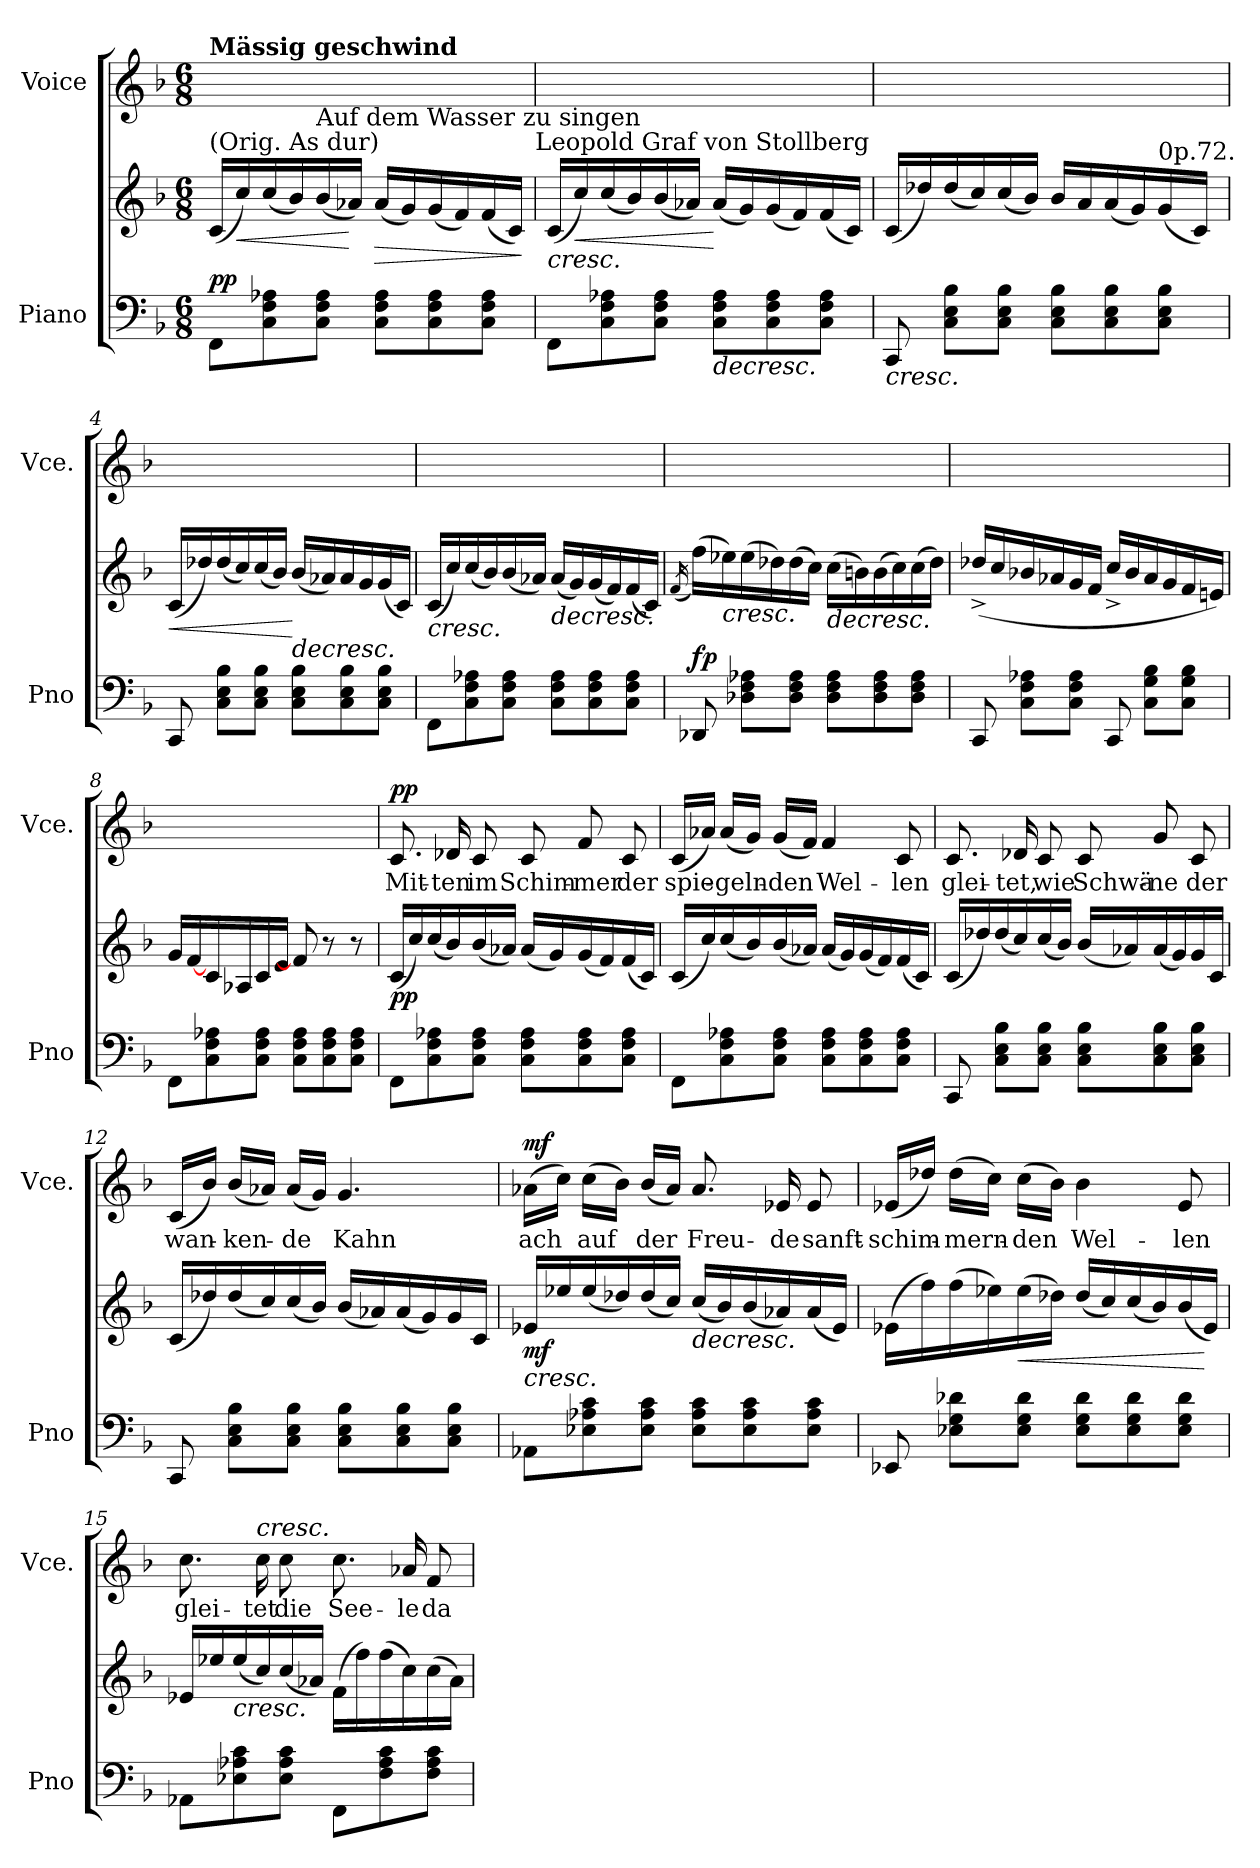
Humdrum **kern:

**kern	**kern	**dynam	**kern	**text	**dynam
*part2	*part2	*part2	*part1	*part1	*part1
*staff3	*staff2	*staff2/3	*staff1	*staff1	*staff1
*I"Piano	*	*	*I"Voice	*	*
*I'Pno	*	*	*I'Vce.	*	*
*clefF4	*clefG2	*	*clefG2	*	*
*k[b-]	*k[b-]	*	*k[b-]	*	*
*M6/8	*M6/8	*	*M6/8	*	*
*MM60	*MM60	*	*MM60	*	*
=1	=1	=1	=1	=1	=1
!	!	!	!LO:TX:B:t=Mässig geschwind	!	!
!	!LO:TX:a:t=(Orig. As dur)	!	!	!	!
!	!	!LO:DY:a=2	!	!	!
8FF\L	(<16c/LL	pp	2.ryy	.	.
!	!	!LO:HP:b	!	!	!
.	16cc/)	<	.	.	.
8C\ 8F\ 8A-X\	(<16cc/	.	.	.	.
.	16b-/)	.	.	.	.
!	!LO:TX:a:t=Auf dem Wasser zu singen	!	!	!	!
8C\ 8F\ 8A-\J	(<16b-/	.	.	.	.
.	16a-X/JJ)	[	.	.	.
!	!	!LO:HP:b	!	!	!
8C\ 8F\ 8A-\L	(<16a-/LL	>	.	.	.
.	16g/)	.	.	.	.
8C\ 8F\ 8A-\	(<16g/	.	.	.	.
.	16f/)	.	.	.	.
8C\ 8F\ 8A-\J	(<16f/	.	.	.	.
.	16c/JJ)	.	.	.	.
.	.	]	.	.	.
!	!LO:TX:a:t=Leopold Graf von Stollberg	!	!	!	!
=2	=2	=2	=2	=2	=2
!	!	!LO:HP:b	!	!	!
8FF\L	(<16c/LL	<	2.ryy	.	.
!	!	!LO:HP:b	!	!	!
.	16cc/)	<	.	.	.
8C\ 8F\ 8A-X\	(<16cc/	.	.	.	.
.	16b-/)	.	.	.	.
8C\ 8F\ 8A-\J	(<16b-/	.	.	.	.
.	16a-X/JJ)	.	.	.	.
!	!	!LO:HP:b=2	!	!	!
8C\ 8F\ 8A-\L	(<16a-/LL	> [	.	.	.
.	16g/)	.	.	.	.
8C\ 8F\ 8A-\	(<16g/	.	.	.	.
.	16f/)	.	.	.	.
8C\ 8F\ 8A-\J	(<16f/	.	.	.	.
.	16c/JJ)	.	.	.	.
.	.	[	.	.	.
=3	=3	=3	=3	=3	=3
!	!	!LO:HP:b=2	!	!	!
8CC/	(<16c/LL	<	2.ryy	.	.
.	16dd-X/)	.	.	.	.
8C\ 8E\ 8B-\L	(<16dd-/	.	.	.	.
.	16cc/)	.	.	.	.
8C\ 8E\ 8B-\J	(<16cc/	.	.	.	.
.	16b-/JJ)	.	.	.	.
8C\ 8E\ 8B-\L	16b-/LL	] ]	.	.	.
.	16a/	.	.	.	.
8C\ 8E\ 8B-\	(<16a/	.	.	.	.
.	16g/)	.	.	.	.
!	!LO:TX:a:t=0p.72.	!	!	!	!
8C\ 8E\ 8B-\J	(<16g/	.	.	.	.
.	16c/JJ)	.	.	.	.
.	.	]	.	.	.
!!LO:LB:g=z
=4	=4	=4	=4	=4	=4
!	!	!LO:HP:b	!	!	!
8CC/	(<16c/LL	<	2.ryy	.	.
.	16dd-X/)	.	.	.	.
8C\ 8E\ 8B-\L	(<16dd-/	.	.	.	.
.	16cc/)	.	.	.	.
8C\ 8E\ 8B-\J	(<16cc/	.	.	.	.
.	16b-/JJ)	.	.	.	.
!	!	!LO:HP:n=1:b	!	!	!
8C\ 8E\ 8B-\L	(<16b-/LL	[ >	.	.	.
.	16a-X/)	.	.	.	.
8C\ 8E\ 8B-\	16a-/	.	.	.	.
.	16g/	.	.	.	.
8C\ 8E\ 8B-\J	(<16g/	.	.	.	.
.	16c/JJ)	.	.	.	.
.	.	[	.	.	.
=5	=5	=5	=5	=5	=5
!	!	!LO:HP:b	!	!	!
8FF\L	(<16c/LL	<	2.ryy	.	.
.	16cc/)	.	.	.	.
8C\ 8F\ 8A-X\	(<16cc/	.	.	.	.
.	16b-/)	.	.	.	.
8C\ 8F\ 8A-\J	(<16b-/	.	.	.	.
.	16a-X/JJ)	]	.	.	.
!	!	!LO:HP:b	!	!	!
8C\ 8F\ 8A-\L	(<16a-/LL	>	.	.	.
.	16g/)	.	.	.	.
8C\ 8F\ 8A-\	(<16g/	.	.	.	.
.	16f/)	.	.	.	.
8C\ 8F\ 8A-\J	(<16f/	.	.	.	.
.	16c/JJ)	.	.	.	.
.	.	[	.	.	.
=6	=6	=6	=6	=6	=6
.	(>16qf/	.	.	.	.
!	!	!LO:DY:a=2	!	!	!
8DD-X/	(>16ff\LL)	fp	2.ryy	.	.
!	!	!LO:HP:b	!	!	!
.	16ee-X\)	<	.	.	.
8D-X\ 8F\ 8A-X\L	(>16ee-\	.	.	.	.
.	16dd-X\)	.	.	.	.
8D-\ 8F\ 8A-\J	(>16dd-\	.	.	.	.
.	16cc\JJ)	]	.	.	.
!	!	!LO:HP:b	!	!	!
8D-\ 8F\ 8A-\L	(>16cc\LL	>	.	.	.
.	16bn\)	.	.	.	.
8D-\ 8F\ 8A-\	(>16b\	.	.	.	.
.	16cc\)	.	.	.	.
8D-\ 8F\ 8A-\J	(>16cc\	.	.	.	.
.	16dd-\JJ)	[	.	.	.
!!LO:LB:g=z
=7	=7	=7	=7	=7	=7
8CC/	(<16dd-X^/LL	.	2.ryy	.	.
.	16cc/	.	.	.	.
8C\ 8F\ 8A-X\L	16b-X/	.	.	.	.
.	16a-X/	.	.	.	.
8C\ 8F\ 8A-\J	16g/	.	.	.	.
.	16f/JJ	.	.	.	.
8CC/	16cc^/LL	.	.	.	.
.	16b-/	.	.	.	.
8C\ 8G\ 8B-\L	16a-/	.	.	.	.
.	16g/	.	.	.	.
8C\ 8G\ 8B-\J	16f/	.	.	.	.
.	16en/JJ)	.	.	.	.
=8	=8	=8	=8	=8	=8
8FF\L	16g/LL	.	2.ryy	.	.
.	[16f/	.	.	.	.
8C\ 8F\ 8A-X\	16c/	.	.	.	.
.	16A-X/	.	.	.	.
8C\ 8F\ 8A-\J	16c/	.	.	.	.
.	16e/JJ	.	.	.	.
8C\ 8F\ 8A-\L	8f/]	.	.	.	.
8C\ 8F\ 8A-\	8r	.	.	.	.
8C\ 8F\ 8A-\J	8r	.	.	.	.
=9	=9	=9	=9	=9	=9
!	!	!LO:DY:b	!	!LO:LY:b	!LO:DY:a
8FF\L	(<16c/LL	pp	8.c/	Mit-	pp
.	16cc/)	.	.	.	.
8C\ 8F\ 8A-X\	(<16cc/	.	.	.	.
!	!	!	!	!LO:LY:b	!
.	16b-/)	.	16d-X/	-ten	.
!	!	!	!	!LO:LY:b	!
8C\ 8F\ 8A-\J	(<16b-/	.	8c/	im	.
.	16a-X/JJ)	.	.	.	.
!	!	!	!	!LO:LY:b	!
8C\ 8F\ 8A-\L	(<16a-/LL	.	8c/	Schim-	.
.	16g/)	.	.	.	.
!	!	!	!	!LO:LY:b	!
8C\ 8F\ 8A-\	(<16g/	.	8f/	-mer	.
.	16f/)	.	.	.	.
!	!	!	!	!LO:LY:b	!
8C\ 8F\ 8A-\J	(<16f/	.	8c/	der	.
.	16c/JJ)	.	.	.	.
!!LO:PB:g=z
=10	=10	=10	=10	=10	=10
!	!	!	!	!LO:LY:b	!
8FF\L	(<16c/LL	.	(<16c/LL	spie-	.
.	16cc/)	.	16a-X/JJ)	.	.
!	!	!	!	!LO:LY:b	!
8C\ 8F\ 8A-X\	(<16cc/	.	(<16a-/LL	-geln-	.
.	16b-/)	.	16g/JJ)	.	.
!	!	!	!	!LO:LY:b	!
8C\ 8F\ 8A-\J	(<16b-/	.	(<16g/LL	-den	.
.	16a-X/JJ)	.	16f/JJ)	.	.
!	!	!	!	!LO:LY:b	!
8C\ 8F\ 8A-\L	(<16a-/LL	.	4f/	Wel-	.
.	16g/)	.	.	.	.
8C\ 8F\ 8A-\	(<16g/	.	.	.	.
.	16f/)	.	.	.	.
!	!	!	!	!LO:LY:b	!
8C\ 8F\ 8A-\J	(<16f/	.	8c/	-len	.
.	16c/JJ)	.	.	.	.
=11	=11	=11	=11	=11	=11
!	!	!	!	!LO:LY:b	!
8CC/	(<16c/LL	.	8.c/	glei-	.
.	16dd-X/)	.	.	.	.
8C\ 8E\ 8B-\L	(<16dd-/	.	.	.	.
!	!	!	!	!LO:LY:b	!
.	16cc/)	.	16d-X/	-tet,	.
!	!	!	!	!LO:LY:b	!
8C\ 8E\ 8B-\J	(<16cc/	.	8c/	wie	.
.	16b-/JJ)	.	.	.	.
!	!	!	!	!LO:LY:b	!
8C\ 8E\ 8B-\L	(<16b-/LL	.	8c/	Schwä-	.
.	16a-X/)	.	.	.	.
!	!	!	!	!LO:LY:b	!
8C\ 8E\ 8B-\	(<16a-/	.	8g/	-ne	.
.	16g/)	.	.	.	.
!	!	!	!	!LO:LY:b	!
8C\ 8E\ 8B-\J	16g/	.	8c/	der	.
.	16c/JJ	.	.	.	.
=12	=12	=12	=12	=12	=12
!	!	!	!	!LO:LY:b	!
8CC/	(<16c/LL	.	(<16c/LL	wan-	.
.	16dd-X/)	.	16b-/JJ)	.	.
!	!	!	!	!LO:LY:b	!
8C\ 8E\ 8B-\L	(<16dd-/	.	(<16b-/LL	-ken-	.
.	16cc/)	.	16a-X/JJ)	.	.
!	!	!	!	!LO:LY:b	!
8C\ 8E\ 8B-\J	(<16cc/	.	(<16a-/LL	-de	.
.	16b-/JJ)	.	16g/JJ)	.	.
!	!	!	!	!LO:LY:b	!
8C\ 8E\ 8B-\L	(<16b-/LL	.	4.g/	Kahn	.
.	16a-X/)	.	.	.	.
8C\ 8E\ 8B-\	(<16a-/	.	.	.	.
.	16g/)	.	.	.	.
8C\ 8E\ 8B-\J	16g/	.	.	.	.
.	16c/JJ	.	.	.	.
!!LO:PB:g=z
=13	=13	=13	=13	=13	=13
!	!	!LO:HP:b	!	!LO:LY:b	!
!	!	!LO:DY:n=1:b	!	!	!LO:DY:a
8AA-X\L	16e-X/LL	< mf	(>16a-X\LL	ach	mf
.	16ee-X/	.	16cc\JJ)	.	.
!	!	!	!	!LO:LY:b	!
8E-X\ 8A-X\ 8c\	(<16ee-/	.	(>16cc\LL	auf	.
.	16dd-X/)	.	16b-\JJ)	.	.
!	!	!	!	!LO:LY:b	!
8E-\ 8A-\ 8c\J	(<16dd-/	.	(<16b-/LL	der	.
.	16cc/JJ)	.	16a-/JJ)	.	.
!	!	!LO:HP:n=1:b	!	!LO:LY:b	!
8E-\ 8A-\ 8c\L	(<16cc/LL	] >	8.a-/	Freu-	.
.	16b-/)	.	.	.	.
8E-\ 8A-\ 8c\	(<16b-/	.	.	.	.
!	!	!	!	!LO:LY:b	!
.	16a-X/)	.	16e-X/	-de	.
!	!	!	!	!LO:LY:b	!
8E-\ 8A-\ 8c\J	(<16a-/	.	8e-/	sanft-	.
.	16e-/JJ)	[	.	.	.
=14	=14	=14	=14	=14	=14
!	!	!	!	!LO:LY:b	!
8EE-X/	(>16e-X\LL	.	(<16e-X/LL	-schim-	.
.	16ff\)	.	16dd-X/JJ)	.	.
!	!	!	!	!LO:LY:b	!
8E-X\ 8G\ 8d-X\L	(>16ff\	.	(>16dd-\LL	-mern-	.
.	16ee-X\)	.	16cc\JJ)	.	.
!	!	!LO:HP:b	!	!LO:LY:b	!
8E-\ 8G\ 8d-\J	(>16ee-\	<	(>16cc\LL	-den	.
.	16dd-X\JJ)	.	16b-\JJ)	.	.
!	!	!	!	!LO:LY:b	!
8E-\ 8G\ 8d-\L	(<16dd-/LL	]	4b-\	Wel-	.
.	16cc/)	.	.	.	.
8E-\ 8G\ 8d-\	(<16cc/	.	.	.	.
.	16b-/)	.	.	.	.
!	!	!	!	!LO:LY:b	!
8E-\ 8G\ 8d-\J	(<16b-/	.	8e-/	-len	.
.	16e-/JJ)	[	.	.	.
!!LO:LB:g=z
=15	=15	=15	=15	=15	=15
!	!	!	!	!LO:LY:b	!
8AA-X\L	16e-X/LL	.	8.cc\	glei-	.
.	16ee-X/	.	.	.	.
!	!LO:TX:b:i:t=cresc.	!	!	!	!
8E-X\ 8A-X\ 8c\	(<16ee-/	.	.	.	.
!	!	!	!LO:TX:a:i:t=cresc.	!	!
!	!	!	!	!LO:LY:b	!
.	16cc/)	.	16cc\	-tet	.
!	!	!	!	!LO:LY:b	!
8E-\ 8A-\ 8c\J	(<16cc/	.	8cc\	die	.
.	16a-X/JJ)	.	.	.	.
!	!	!	!	!LO:LY:b	!
8FF\L	(>16f\LL	.	8.cc\	See-	.
.	16ff\)	.	.	.	.
8F\ 8A-\ 8c\	(>16ff\	.	.	.	.
!	!	!	!	!LO:LY:b	!
.	16cc\)	.	16a-X/	-le	.
!	!	!	!	!LO:LY:b	!
8F\ 8A-\ 8c\J	(>16cc\	.	8f/	da-	.
.	16a-\JJ)	.	.	.	.
=	=	=	=	=	=
*-	*-	*-	*-	*-	*-
